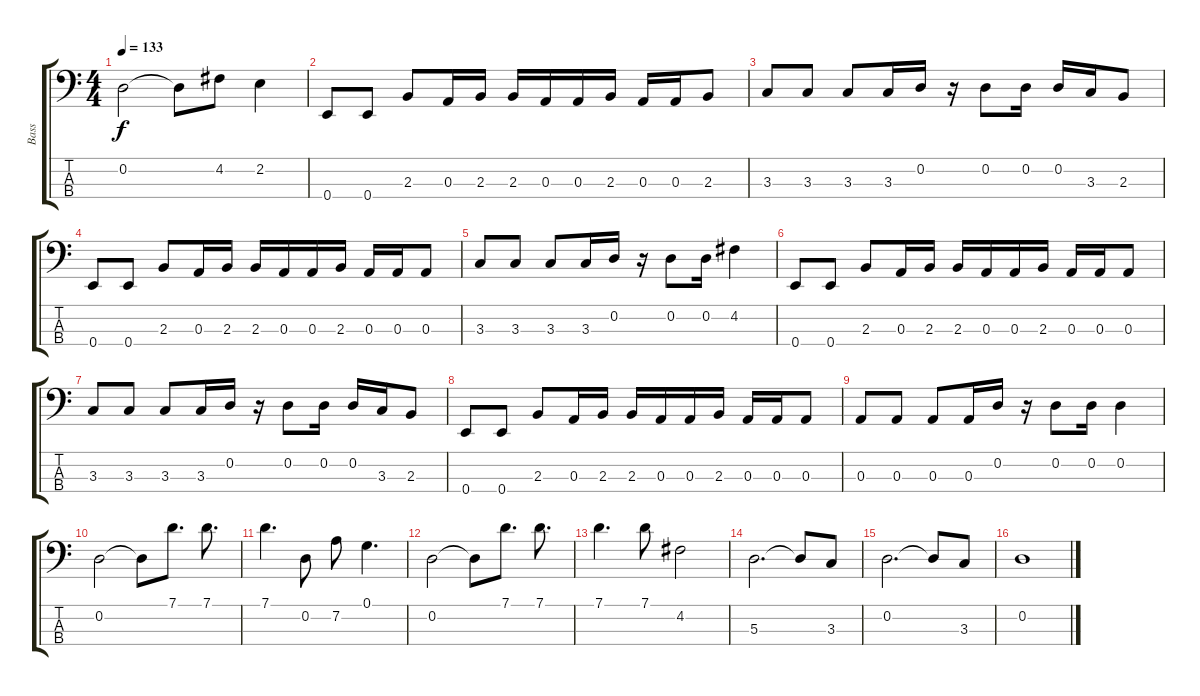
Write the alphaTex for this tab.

\track ("Bass" "Bass") {instrument electricbasspick}
\staff {score tabs}
\tuning (G2 D2 A1 E1) {hide}
\ts (4 4)
\tempo 133
\clef f4
\ks c
0.2{t}.2{dy f} 0.2{t}.8 4.2.8 2.2.4 |
0.4.8 0.4.8 2.3.8 0.3.16 2.3.16 2.3.16 0.3.16 0.3.16 2.3.16 0.3.16 0.3.16 2.3.8 |
3.3.8 3.3.8 3.3.8 3.3.16 0.2.16 r.16 0.2.8 0.2.16 0.2.16 3.3.16 2.3.8 |
0.4.8 0.4.8 2.3.8 0.3.16 2.3.16 2.3.16 0.3.16 0.3.16 2.3.16 0.3.16 0.3.16 0.3.8 |
3.3.8 3.3.8 3.3.8 3.3.16 0.2.16 r.16 0.2.8 0.2.16 4.2.4 |
0.4.8 0.4.8 2.3.8 0.3.16 2.3.16 2.3.16 0.3.16 0.3.16 2.3.16 0.3.16 0.3.16 0.3.8 |
3.3.8 3.3.8 3.3.8 3.3.16 0.2.16 r.16 0.2.8 0.2.16 0.2.16 3.3.16 2.3.8 |
0.4.8 0.4.8 2.3.8 0.3.16 2.3.16 2.3.16 0.3.16 0.3.16 2.3.16 0.3.16 0.3.16 0.3.8 |
0.3.8 0.3.8 0.3.8 0.3.16 0.2.16 r.16 0.2.8 0.2.16 0.2.4 |
0.2.2 0.2{t}.8 7.1.8{d} 7.1.8{d} |
7.1.4{d} 0.2.8 7.2.8 0.1.4{d} |
0.2.2 0.2{t}.8 7.1.8{d} 7.1.8{d} |
7.1.4{d} 7.1.8 4.2.2 |
5.3.2{d} 5.3{t}.8 3.3.8 |
0.2.2{d} 0.2{t}.8 3.3.8 |
0.2.1
